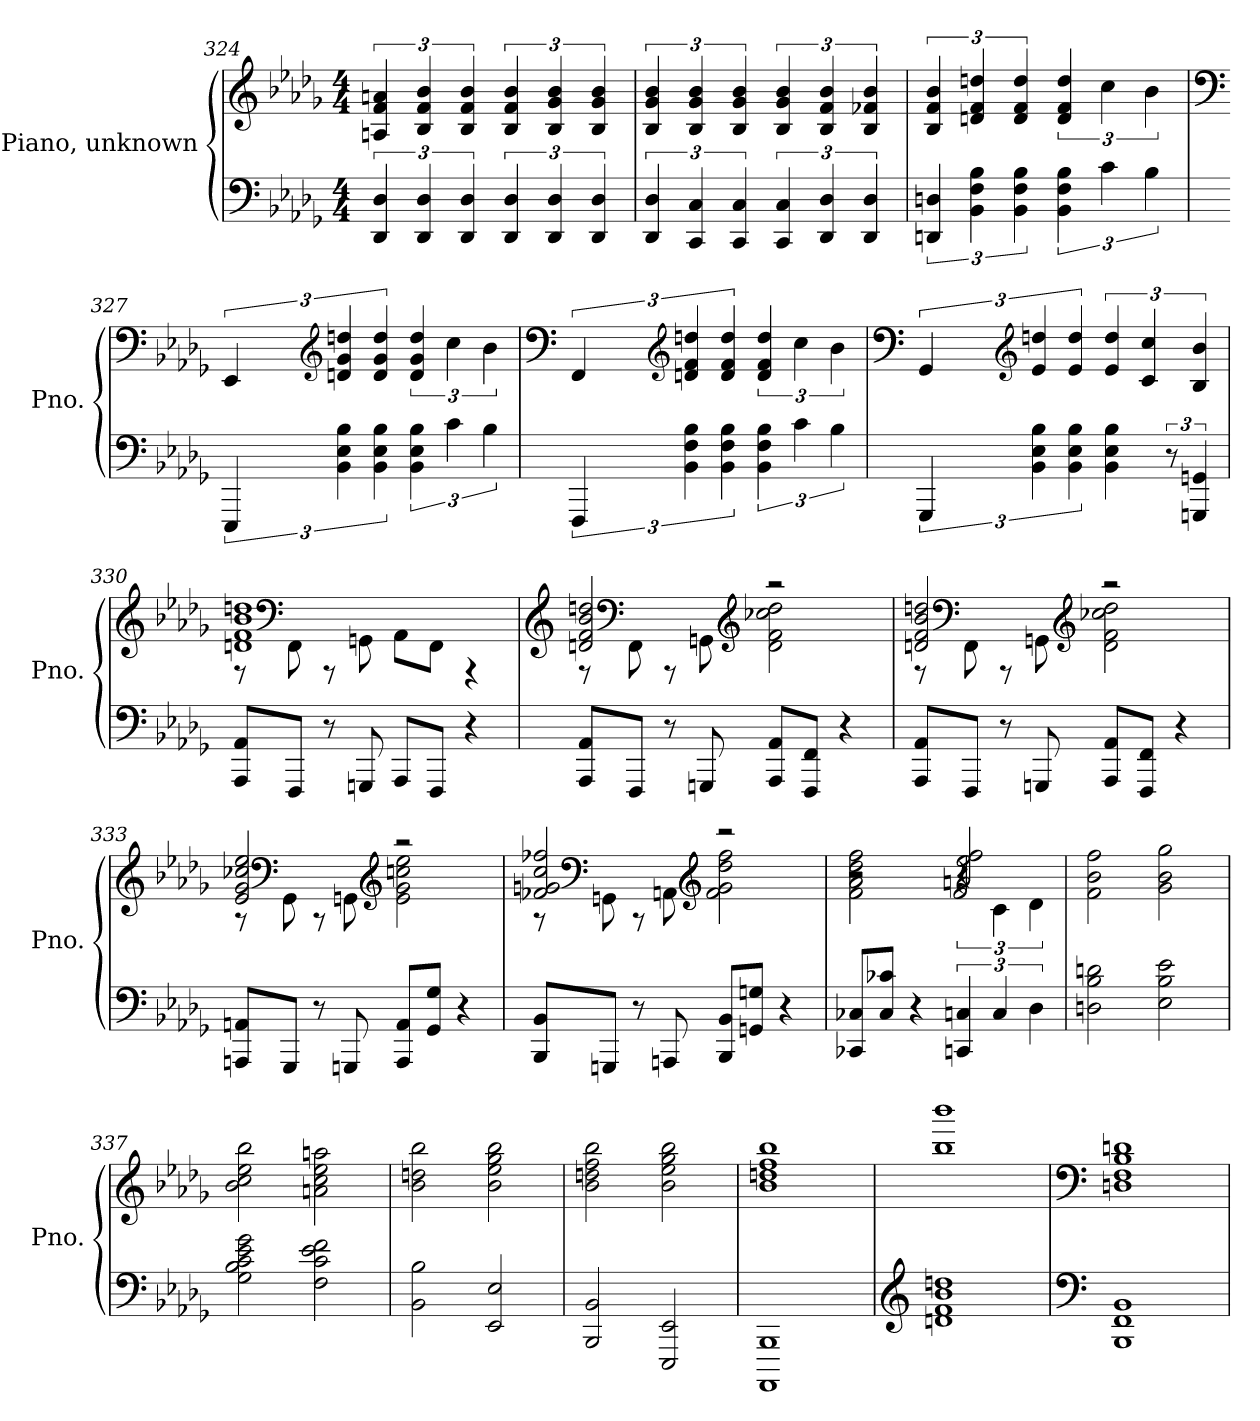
**kern	**kern
*part1	*part1
*staff2	*staff1
*I"Piano, unknown	*
*I'Pno.	*
!!LO:PB:g=z
*clefF4	*clefG2
*k[b-e-a-d-g-]	*k[b-e-a-d-g-]
*M4/4	*M4/4
=324	=324
6DD-/ 6D-/	6An/ 6f/ 6an/
6DD-/ 6D-/	6B-/ 6f/ 6b-/
6DD-/ 6D-/	6B-/ 6f/ 6b-/
6DD-/ 6D-/	6B-/ 6f/ 6b-/
6DD-/ 6D-/	6B-/ 6g-/ 6b-/
6DD-/ 6D-/	6B-/ 6g-/ 6b-/
=325	=325
6DD-/ 6D-/	6B-/ 6g-/ 6b-/
6CC/ 6C/	6B-/ 6g-/ 6b-/
6CC/ 6C/	6B-/ 6g-/ 6b-/
6CC/ 6C/	6B-/ 6g-/ 6b-/
6DD-/ 6D-/	6B-/ 6f/ 6b-/
6DD-/ 6D-/	6B-/ 6f-X/ 6b-/
=326	=326
6DDn/ 6Dn/	6B-/ 6f/ 6b-/
6BB-\ 6F\ 6B-\	6dn/ 6f/ 6ddn/
6BB-\ 6F\ 6B-\	6d/ 6f/ 6dd/
6BB-\ 6F\ 6B-\	6d/ 6f/ 6dd/
6c\	6cc\
6B-\	6b-\
=327	=327
*	*clefF4
6EEE-/	6EE-/
*	*clefG2
6BB-\ 6E-\ 6B-\	6dn/ 6g-/ 6ddn/
6BB-\ 6E-\ 6B-\	6d/ 6g-/ 6dd/
6BB-\ 6E-\ 6B-\	6d/ 6g-/ 6dd/
6c\	6cc\
6B-\	6b-\
!!LO:LB:g=z
=328	=328
*	*clefF4
6FFF/	6FF/
*	*clefG2
6BB-\ 6F\ 6B-\	6dn/ 6f/ 6ddn/
6BB-\ 6F\ 6B-\	6d/ 6f/ 6dd/
6BB-\ 6F\ 6B-\	6d/ 6f/ 6dd/
6c\	6cc\
6B-\	6b-\
=329	=329
*	*clefF4
6GGG-/	6GG-/
*	*clefG2
6BB-\ 6E-\ 6B-\	6e-/ 6ddn/
6BB-\ 6E-\ 6B-\	6e-/ 6dd/
4BB-\ 4E-\ 4B-\	6e-/ 6dd/
.	6c/ 6cc/
12r	.
6GGGn/ 6GGn/	6B-/ 6b-/
=330	=330
*	*^
8AAA-/ 8AA-/L	1dn 1f 1b- 1ddn	8r
*	*clefF4	*
8FFF/J	.	8FF\
8r	.	8r
8GGGn/	.	8GGn\
8AAA-/L	.	8AA-\L
8FFF/J	.	8FF\J
4r	.	4r
!!LO:LB:g=z	!!
=331	=331	=331
*	*clefG2	*
8AAA-/ 8AA-/L	2dn/ 2f/ 2b-/ 2ddn/	8r
*	*clefF4	*
8FFF/J	.	8FF\
8r	.	8r
8GGGn/	.	8GGn\
*	*clefG2	*
8AAA-/ 8AA-/L	2r	2d\ 2f\ 2cc-X\ 2dd\
8FFF/ 8FF/J	.	.
4r	.	.
=332	=332	=332
8AAA-/ 8AA-/L	2dn/ 2f/ 2b-/ 2ddn/	8r
*	*clefF4	*
8FFF/J	.	8FF\
8r	.	8r
8GGGn/	.	8GGn\
*	*clefG2	*
8AAA-/ 8AA-/L	2r	2d\ 2f\ 2cc-X\ 2dd\
8FFF/ 8FF/J	.	.
4r	.	.
=333	=333	=333
8AAAn/ 8AAn/L	2e-/ 2g-/ 2cc-X/ 2ee-/	8r
*	*clefF4	*
8GGG-/J	.	8GG-\
8r	.	8r
8GGGn/	.	8GGn\
*	*clefG2	*
8AAA/ 8AA/L	2r	2e-\ 2g-\ 2ccn\ 2ee-\
8GG-/ 8G-/J	.	.
4r	.	.
!!LO:LB:g=z	!!
=334	=334	=334
8BBB-/ 8BB-/L	2f-X/ 2gn/ 2cc/ 2ff-X/	8r
*	*clefF4	*
8GGGn/J	.	8GGn\
8r	.	8r
8AAAn/	.	8AAn\
*	*clefG2	*
8BBB-/ 8BB-/L	2r	2f-\ 2g\ 2dd-\ 2ff-\
8GGn/ 8Gn/J	.	.
4r	.	.
=335	=335	=335
*	*	*^
8CC-X/ 8C-X/L	2r	2f\ 2a-\ 2dd-\ 2ff\	2r
8C-/ 8c-X/J	.	.	.
4r	.	.	.
6CCn/ 6Cn/	2an/ 2ee-/ 2ff/	6r	2f/
6C/	.	6c\	.
6D-\	.	6d-\	.
*	*v	*v	*v
=336	=336
2Dn\ 2B-\ 2dn\	2f\ 2b-\ 2ff\
2E-\ 2B-\ 2e-\	2g-\ 2b-\ 2gg-\
=337	=337
2G-\ 2B-\ 2c\ 2e-\ 2g-\	2b-\ 2cc\ 2ee-\ 2bb-\
2F\ 2c\ 2e-\ 2f\	2an\ 2cc\ 2ee-\ 2aan\
=338	=338
2BB-\ 2B-\	2b-\ 2ddn\ 2bb-\
2EE-/ 2E-/	2b-\ 2ee-\ 2gg-\ 2bb-\
=339	=339
2BBB-/ 2BB-/	2b-\ 2ddn\ 2ff\ 2bb-\
2EEE-/ 2EE-/	2b-\ 2ee-\ 2gg-\ 2bb-\
=340	=340
1AAAA- 1BBB-	1b- 1ddn 1ff 1bb-
!!LO:LB:g=z
=341	=341
*clefG2	*
1dn 1f 1b- 1ddn	1bb- 1bbb-
=342	=342
*clefF4	*clefF4
1BBB- 1FF 1BB-	1Dn 1F 1B- 1dn
=	=
*-	*-
